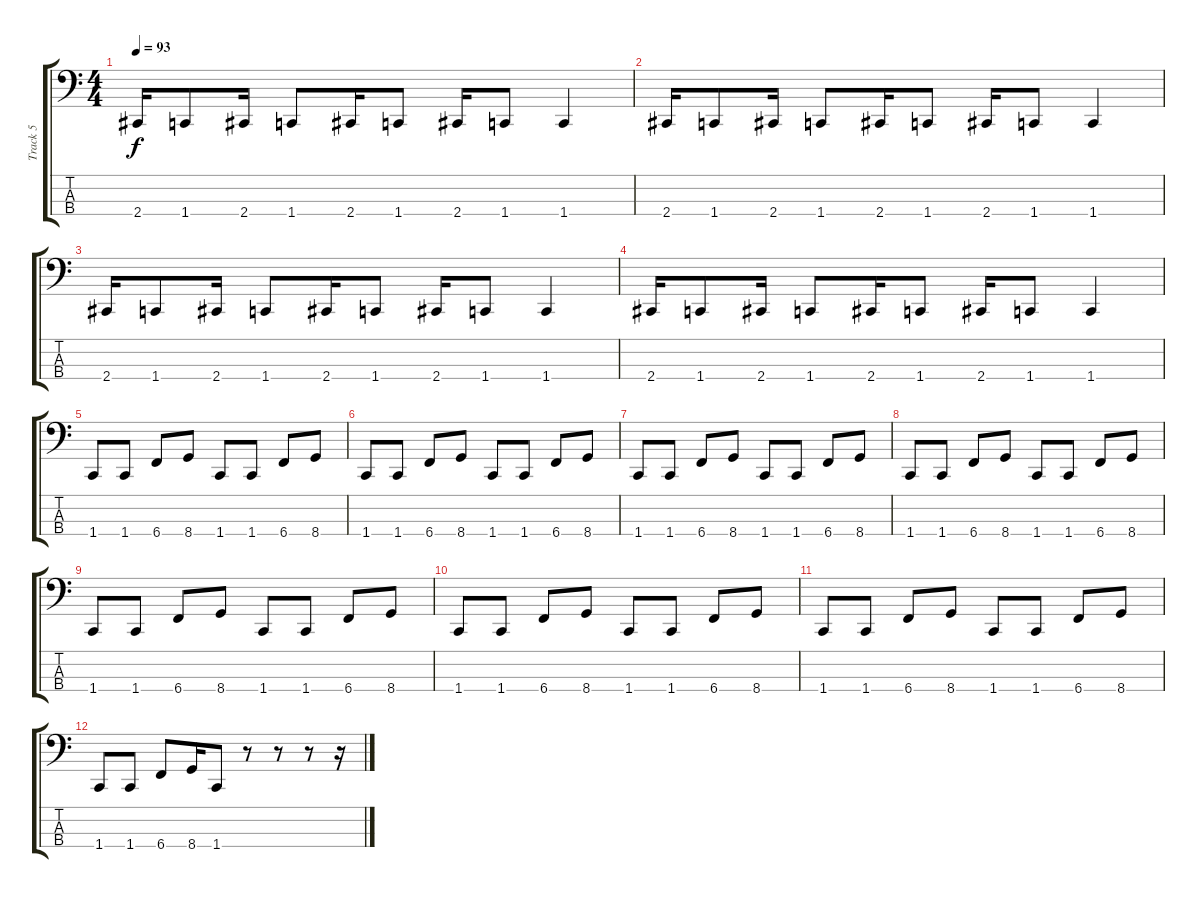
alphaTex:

\track ("Track 5" "Track 5") {instrument electricbasspick}
\staff {score tabs}
\tuning (E2 B1 Gb1 B0) {hide}
\ts (4 4)
\tempo 93
\clef f4
\ks c
2.4.16{dy f} 1.4.8 2.4.16 1.4.8 2.4.16 1.4.8 2.4.16 1.4.8 1.4.4 |
2.4.16 1.4.8 2.4.16 1.4.8 2.4.16 1.4.8 2.4.16 1.4.8 1.4.4 |
2.4.16 1.4.8 2.4.16 1.4.8 2.4.16 1.4.8 2.4.16 1.4.8 1.4.4 |
2.4.16 1.4.8 2.4.16 1.4.8 2.4.16 1.4.8 2.4.16 1.4.8 1.4.4 |
1.4.8 1.4.8 6.4.8 8.4.8 1.4.8 1.4.8 6.4.8 8.4.8 |
1.4.8 1.4.8 6.4.8 8.4.8 1.4.8 1.4.8 6.4.8 8.4.8 |
1.4.8 1.4.8 6.4.8 8.4.8 1.4.8 1.4.8 6.4.8 8.4.8 |
1.4.8 1.4.8 6.4.8 8.4.8 1.4.8 1.4.8 6.4.8 8.4.8 |
1.4.8 1.4.8 6.4.8 8.4.8 1.4.8 1.4.8 6.4.8 8.4.8 |
1.4.8 1.4.8 6.4.8 8.4.8 1.4.8 1.4.8 6.4.8 8.4.8 |
1.4.8 1.4.8 6.4.8 8.4.8 1.4.8 1.4.8 6.4.8 8.4.8 |
1.4.8 1.4.8 6.4.8 8.4.16 1.4.8 r.8 r.8 r.8 r.16
